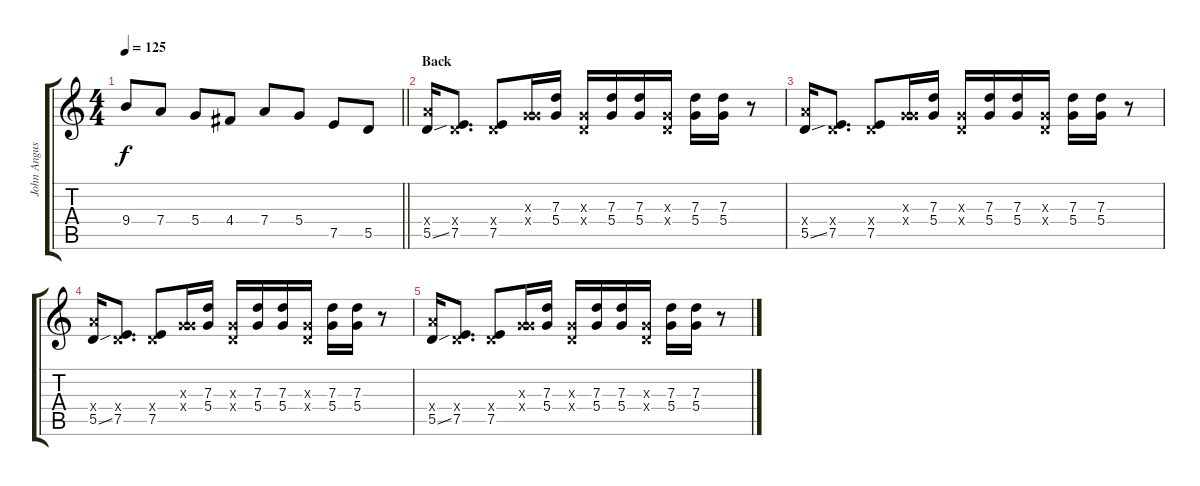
\track ("John Angus - Rhythm" "John Angus") {instrument overdrivenguitar}
\staff {score tabs}
\tuning (E4 B3 G3 D3 A2 E2) {hide}
\ts (4 4)
\tempo 125
\clef g2
\barLineRight lightlight
\ks c
9.4.8{dy f} 7.4.8 5.4.8 4.4.8 7.4.8 5.4.8 7.5.8 5.5.8 |
\section ("" "Back")
(7.4{x} 5.5{ss}).16 (0.4{x} 7.5).8{d} (0.4{x} 7.5).8 (0.3{x} 5.4{x}).16 (7.3 5.4).16 (0.3{x} 0.4{x}).16 (7.3 5.4).16 (7.3 5.4).16 (0.3{x} 0.4{x}).16 (7.3 5.4).16 (7.3 5.4).16 r.8 |
(7.4{x} 5.5{ss}).16 (0.4{x} 7.5).8{d} (0.4{x} 7.5).8 (0.3{x} 5.4{x}).16 (7.3 5.4).16 (0.3{x} 0.4{x}).16 (7.3 5.4).16 (7.3 5.4).16 (0.3{x} 0.4{x}).16 (7.3 5.4).16 (7.3 5.4).16 r.8 |
(7.4{x} 5.5{ss}).16 (0.4{x} 7.5).8{d} (0.4{x} 7.5).8 (0.3{x} 5.4{x}).16 (7.3 5.4).16 (0.3{x} 0.4{x}).16 (7.3 5.4).16 (7.3 5.4).16 (0.3{x} 0.4{x}).16 (7.3 5.4).16 (7.3 5.4).16 r.8 |
(7.4{x} 5.5{ss}).16 (0.4{x} 7.5).8{d} (0.4{x} 7.5).8 (0.3{x} 5.4{x}).16 (7.3 5.4).16 (0.3{x} 0.4{x}).16 (7.3 5.4).16 (7.3 5.4).16 (0.3{x} 0.4{x}).16 (7.3 5.4).16 (7.3 5.4).16 r.8
